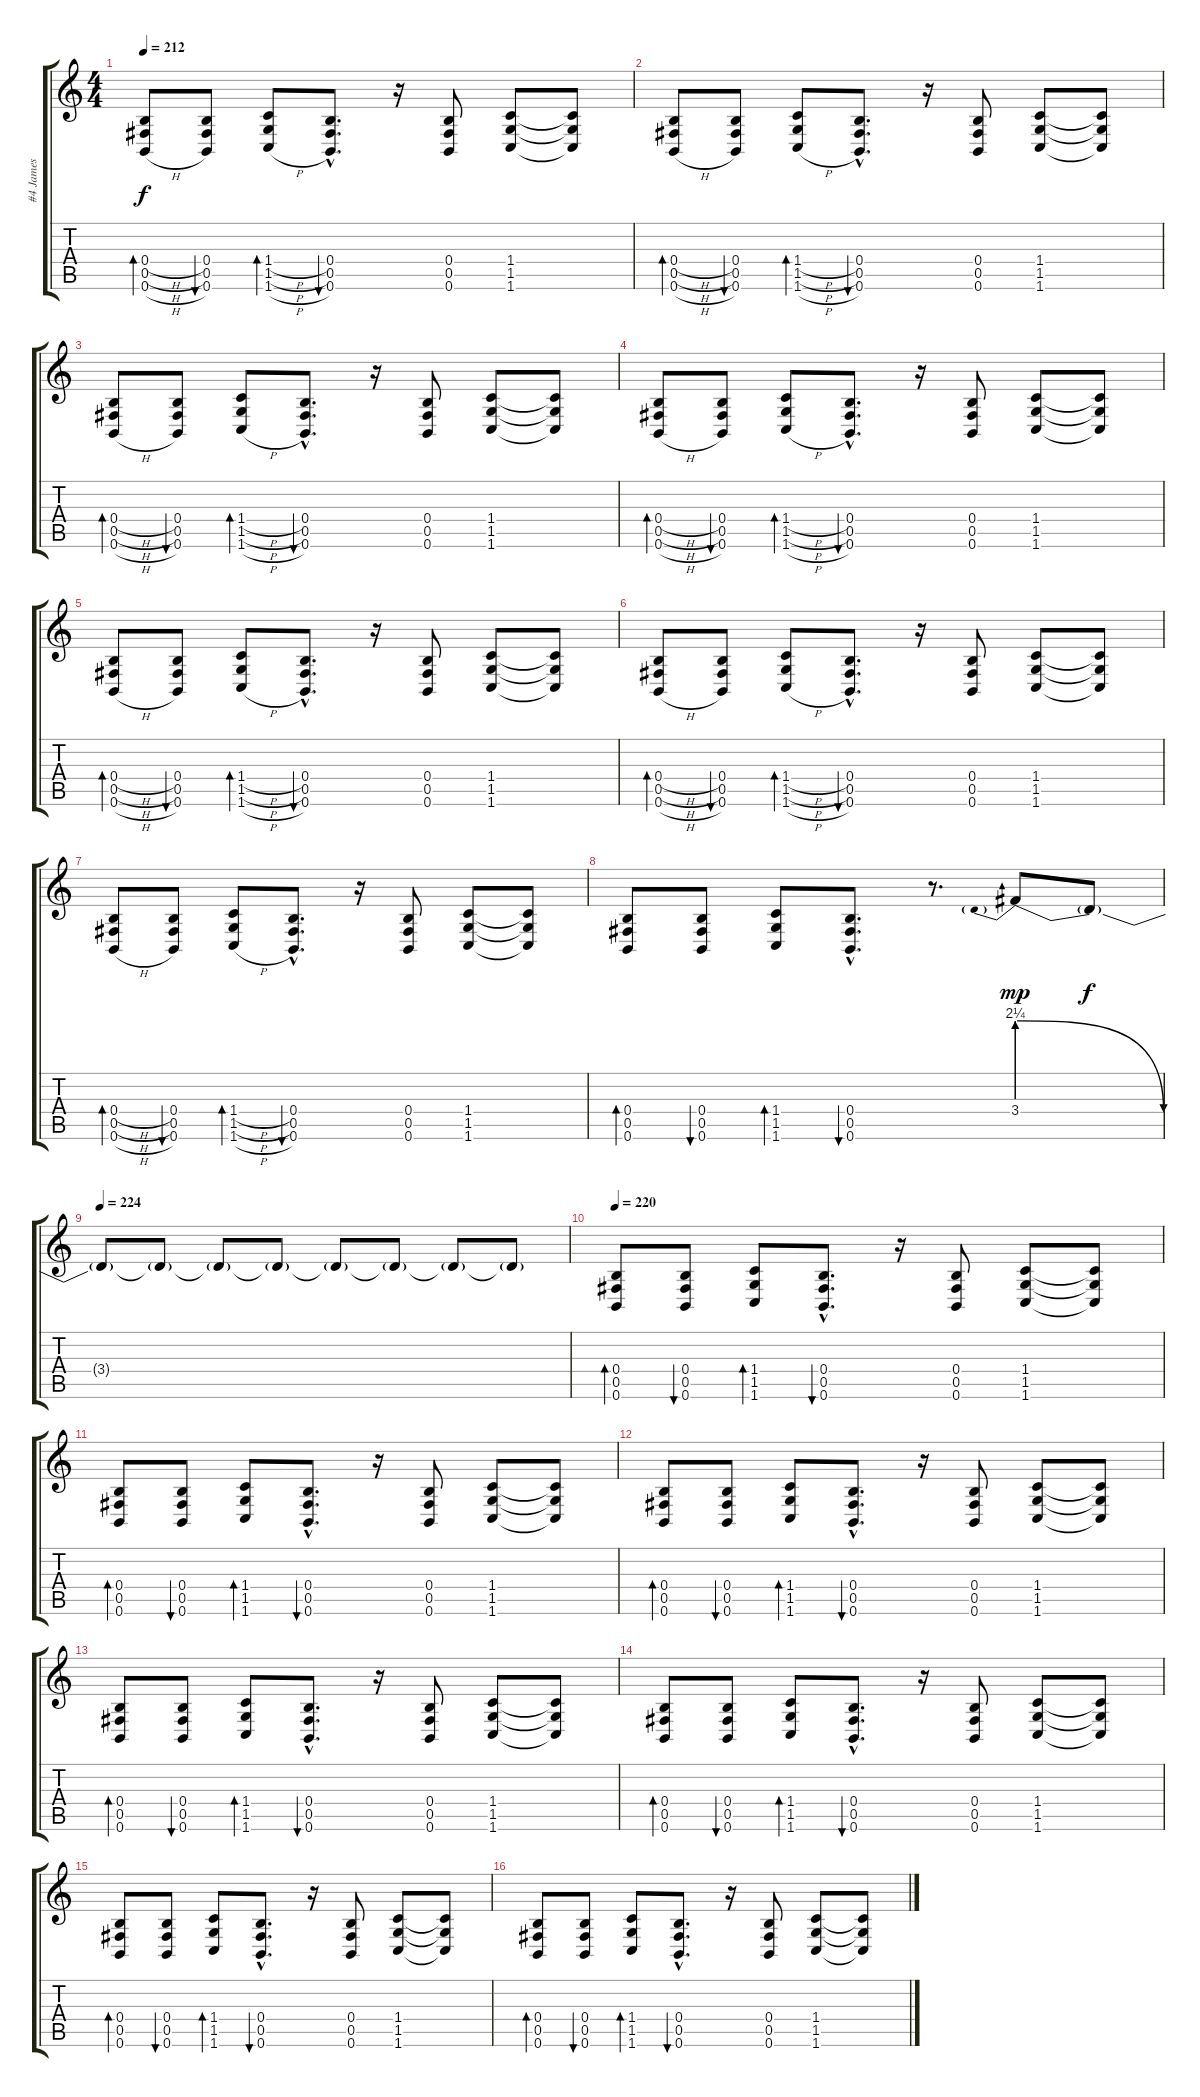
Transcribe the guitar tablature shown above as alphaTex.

\track ("#4 James" "#4 James") {instrument distortionguitar}
\staff {score tabs}
\tuning (E4 B3 G3 B2 Gb2 B1) {hide}
\ts (4 4)
\tempo 212
\clef g2
\ks c
(0.4{h} 0.5{h} 0.6{h}).8{bd 120 dy f} (0.4 0.5 0.6).8{bu 120} (1.4{h} 1.5{h} 1.6{h}).8{bd 120} (0.4{hac} 0.5{hac} 0.6{hac}).8{d bu 120} r.16 (0.4 0.5 0.6).8 (1.4 1.5 1.6).8 (1.4{t} 1.5{t} 1.6{t}).8 |
(0.4{h} 0.5{h} 0.6{h}).8{bd 120} (0.4 0.5 0.6).8{bu 120} (1.4{h} 1.5{h} 1.6{h}).8{bd 120} (0.4{hac} 0.5{hac} 0.6{hac}).8{d bu 120} r.16 (0.4 0.5 0.6).8 (1.4 1.5 1.6).8 (1.4{t} 1.5{t} 1.6{t}).8 |
(0.4{h} 0.5{h} 0.6{h}).8{bd 120} (0.4 0.5 0.6).8{bu 120} (1.4{h} 1.5{h} 1.6{h}).8{bd 120} (0.4{hac} 0.5{hac} 0.6{hac}).8{d bu 120} r.16 (0.4 0.5 0.6).8 (1.4 1.5 1.6).8 (1.4{t} 1.5{t} 1.6{t}).8 |
(0.4{h} 0.5{h} 0.6{h}).8{bd 120} (0.4 0.5 0.6).8{bu 120} (1.4{h} 1.5{h} 1.6{h}).8{bd 120} (0.4{hac} 0.5{hac} 0.6{hac}).8{d bu 120} r.16 (0.4 0.5 0.6).8 (1.4 1.5 1.6).8 (1.4{t} 1.5{t} 1.6{t}).8 |
(0.4{h} 0.5{h} 0.6{h}).8{bd 120} (0.4 0.5 0.6).8{bu 120} (1.4{h} 1.5{h} 1.6{h}).8{bd 120} (0.4{hac} 0.5{hac} 0.6{hac}).8{d bu 120} r.16 (0.4 0.5 0.6).8 (1.4 1.5 1.6).8 (1.4{t} 1.5{t} 1.6{t}).8 |
(0.4{h} 0.5{h} 0.6{h}).8{bd 120} (0.4 0.5 0.6).8{bu 120} (1.4{h} 1.5{h} 1.6{h}).8{bd 120} (0.4{hac} 0.5{hac} 0.6{hac}).8{d bu 120} r.16 (0.4 0.5 0.6).8 (1.4 1.5 1.6).8 (1.4{t} 1.5{t} 1.6{t}).8 |
(0.4{h} 0.5{h} 0.6{h}).8{bd 120} (0.4 0.5 0.6).8{bu 120} (1.4{h} 1.5{h} 1.6{h}).8{bd 120} (0.4{hac} 0.5{hac} 0.6{hac}).8{d bu 120} r.16 (0.4 0.5 0.6).8 (1.4 1.5 1.6).8 (1.4{t} 1.5{t} 1.6{t}).8 |
(0.4 0.5 0.6).8{bd 120} (0.4 0.5 0.6).8{bu 120} (1.4 1.5 1.6).8{bd 120} (0.4{hac} 0.5{hac} 0.6{hac}).8{d bu 120} r.8{d} 3.4{be (prebendrelease 0 9 60 0)}.8{dy mp instrument bassoon} 3.4{t}.8{dy f} |
\tempo 224
3.4{t}.8 3.4{t}.8 3.4{t}.8 3.4{t}.8 3.4{t}.8 3.4{t}.8 3.4{t}.8 3.4{t}.8 |
\tempo 220
(0.4 0.5 0.6).8{bd 120 instrument distortionguitar} (0.4 0.5 0.6).8{bu 120} (1.4 1.5 1.6).8{bd 120} (0.4{hac} 0.5{hac} 0.6{hac}).8{d bu 120} r.16 (0.4 0.5 0.6).8 (1.4 1.5 1.6).8 (1.4{t} 1.5{t} 1.6{t}).8 |
(0.4 0.5 0.6).8{bd 120} (0.4 0.5 0.6).8{bu 120} (1.4 1.5 1.6).8{bd 120} (0.4{hac} 0.5{hac} 0.6{hac}).8{d bu 120} r.16 (0.4 0.5 0.6).8 (1.4 1.5 1.6).8 (1.4{t} 1.5{t} 1.6{t}).8 |
(0.4 0.5 0.6).8{bd 120} (0.4 0.5 0.6).8{bu 120} (1.4 1.5 1.6).8{bd 120} (0.4{hac} 0.5{hac} 0.6{hac}).8{d bu 120} r.16 (0.4 0.5 0.6).8 (1.4 1.5 1.6).8 (1.4{t} 1.5{t} 1.6{t}).8 |
(0.4 0.5 0.6).8{bd 120} (0.4 0.5 0.6).8{bu 120} (1.4 1.5 1.6).8{bd 120} (0.4{hac} 0.5{hac} 0.6{hac}).8{d bu 120} r.16 (0.4 0.5 0.6).8 (1.4 1.5 1.6).8 (1.4{t} 1.5{t} 1.6{t}).8 |
(0.4 0.5 0.6).8{bd 120} (0.4 0.5 0.6).8{bu 120} (1.4 1.5 1.6).8{bd 120} (0.4{hac} 0.5{hac} 0.6{hac}).8{d bu 120} r.16 (0.4 0.5 0.6).8 (1.4 1.5 1.6).8 (1.4{t} 1.5{t} 1.6{t}).8 |
(0.4 0.5 0.6).8{bd 120} (0.4 0.5 0.6).8{bu 120} (1.4 1.5 1.6).8{bd 120} (0.4{hac} 0.5{hac} 0.6{hac}).8{d bu 120} r.16 (0.4 0.5 0.6).8 (1.4 1.5 1.6).8 (1.4{t} 1.5{t} 1.6{t}).8 |
(0.4 0.5 0.6).8{bd 120} (0.4 0.5 0.6).8{bu 120} (1.4 1.5 1.6).8{bd 120} (0.4{hac} 0.5{hac} 0.6{hac}).8{d bu 120} r.16 (0.4 0.5 0.6).8 (1.4 1.5 1.6).8 (1.4{t} 1.5{t} 1.6{t}).8
